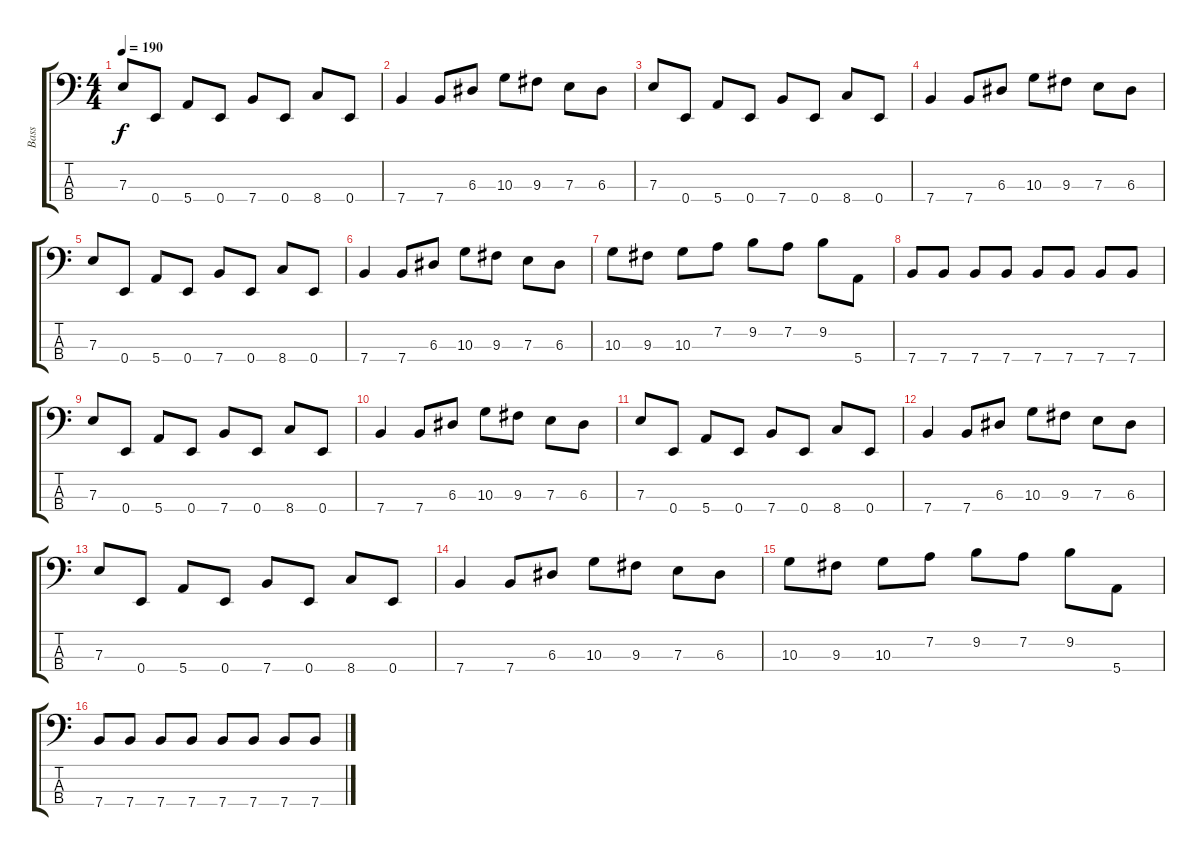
\track ("Bass" "Bass") {instrument electricbasspick}
\staff {score tabs}
\tuning (G2 D2 A1 E1) {hide}
\ts (4 4)
\tempo 190
\clef f4
\ks c
7.3.8{dy f} 0.4.8 5.4.8 0.4.8 7.4.8 0.4.8 8.4.8 0.4.8 |
7.4.4 7.4.8 6.3.8 10.3.8 9.3.8 7.3.8 6.3.8 |
7.3.8 0.4.8 5.4.8 0.4.8 7.4.8 0.4.8 8.4.8 0.4.8 |
7.4.4 7.4.8 6.3.8 10.3.8 9.3.8 7.3.8 6.3.8 |
7.3.8 0.4.8 5.4.8 0.4.8 7.4.8 0.4.8 8.4.8 0.4.8 |
7.4.4 7.4.8 6.3.8 10.3.8 9.3.8 7.3.8 6.3.8 |
10.3.8 9.3.8 10.3.8 7.2.8 9.2.8 7.2.8 9.2.8 5.4.8 |
7.4.8 7.4.8 7.4.8 7.4.8 7.4.8 7.4.8 7.4.8 7.4.8 |
7.3.8 0.4.8 5.4.8 0.4.8 7.4.8 0.4.8 8.4.8 0.4.8 |
7.4.4 7.4.8 6.3.8 10.3.8 9.3.8 7.3.8 6.3.8 |
7.3.8 0.4.8 5.4.8 0.4.8 7.4.8 0.4.8 8.4.8 0.4.8 |
7.4.4 7.4.8 6.3.8 10.3.8 9.3.8 7.3.8 6.3.8 |
7.3.8 0.4.8 5.4.8 0.4.8 7.4.8 0.4.8 8.4.8 0.4.8 |
7.4.4 7.4.8 6.3.8 10.3.8 9.3.8 7.3.8 6.3.8 |
10.3.8 9.3.8 10.3.8 7.2.8 9.2.8 7.2.8 9.2.8 5.4.8 |
7.4.8 7.4.8 7.4.8 7.4.8 7.4.8 7.4.8 7.4.8 7.4.8
